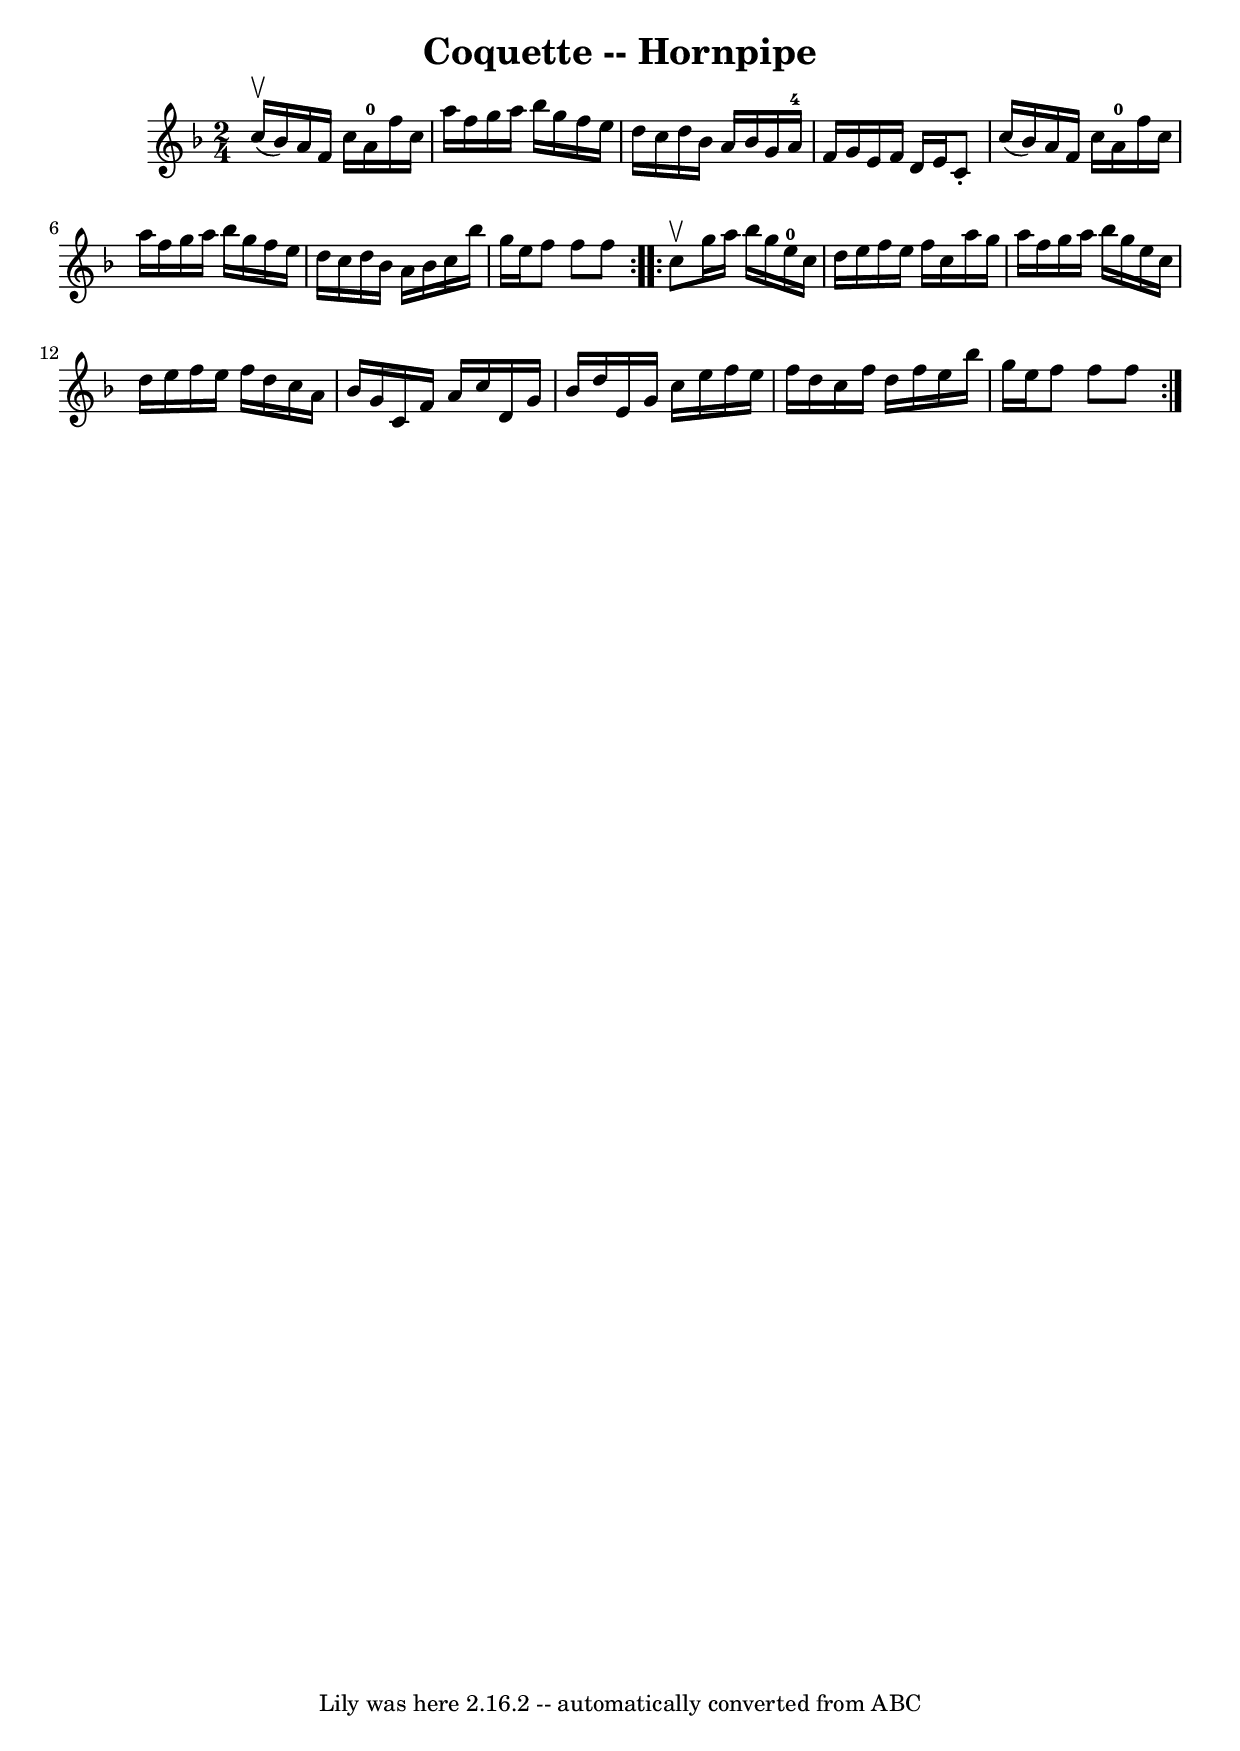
\version "2.16.2"
\include "Mammoth.ily"
\header {
  %% book = "Cole's 1000 Fiddle Tunes"
  crossRefNumber = "1"
  footnotes = ""
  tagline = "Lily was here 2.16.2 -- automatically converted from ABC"
  title = "Coquette -- Hornpipe"

}
voicedefault =  {



  \repeat volta 2 {

    \time 2/4 
    \key f \major
    c''16 (^\upbow bes'16) |
    a'16 f'16 
    c''16 a'16-0 f''16 c''16 a''16 f''16  |
    g''16    
    a''16 bes''16 g''16 f''16 e''16 d''16 c''16  |
    d''16 
    bes'16 a'16 bes'16 g'16 a'16-4 f'16 g'16  |
    
    e'16 f'16 d'16 e'16 c'8 -. c''16 (bes'16) |
    a'16 
    f'16 c''16 a'16-0 f''16 c''16 a''16 f''16  |
    
    g''16 a''16 bes''16 g''16 f''16 e''16 d''16 c''16  
    |
    d''16 bes'16 a'16 bes'16 c''16 bes''16 g''16    
    e''16  |
    f''8 f''8 f''8  
  }     
  \repeat volta 2 {
    c''8^\upbow 
    |
    g''16 a''16 bes''16 g''16 e''16-0 c''16 d''16  
    e''16  |
    f''16 e''16 f''16 c''16 a''16 g''16 a''16 
    f''16  |
    g''16 a''16 bes''16 g''16 e''16 c''16    
    d''16 e''16  |
    f''16 e''16 f''16 d''16 c''16 a'16    
    bes'16 g'16  |
    c'16 f'16 a'16 c''16 d'16 g'16    
    bes'16 d''16  |
    e'16 g'16 c''16 e''16 f''16 e''16    
    f''16 d''16  |
    c''16 f''16 d''16 f''16 e''16 bes''16 
    g''16 e''16  |
    f''8 f''8 f''8  
  }   

}

\score{
  <<

    \context Staff="default"
    {
      \voicedefault 
      
    }

  >>
  \layout {
    
  }
  \midi {
  }

}
